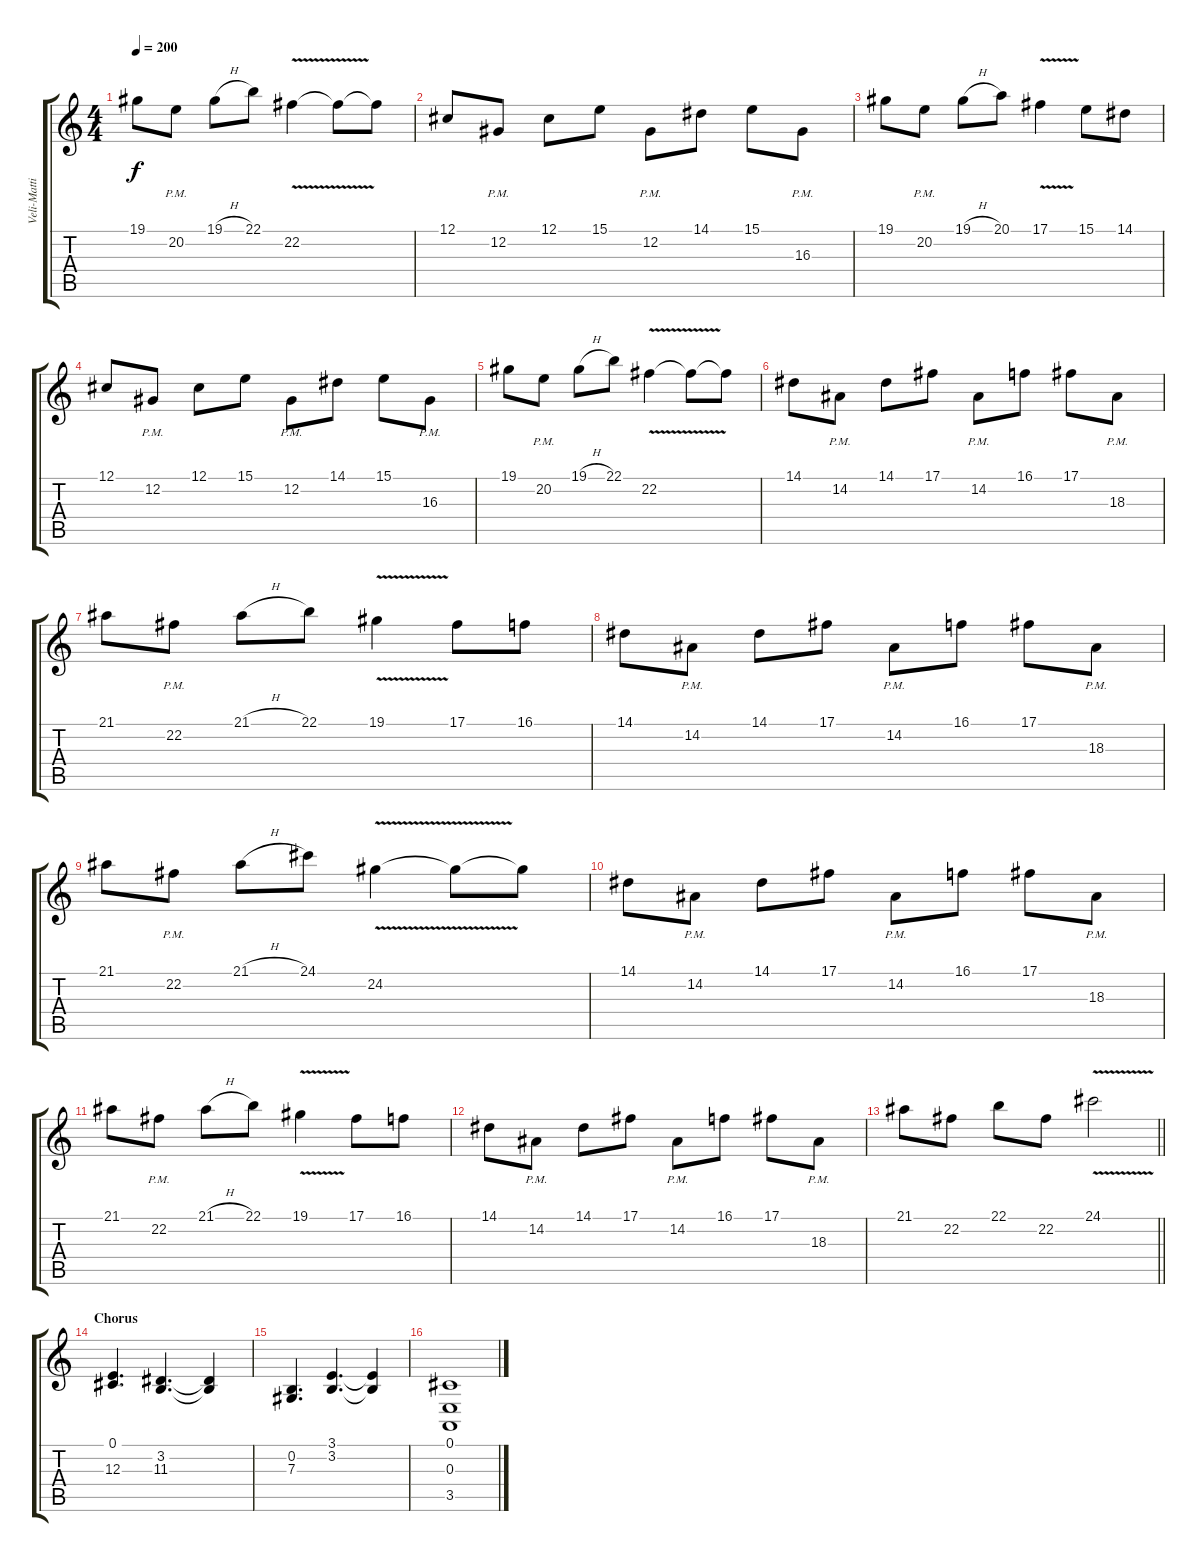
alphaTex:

\track ("Veli-Matti Kananen" "Veli-Matti") {instrument lead2sawtooth}
\staff {score tabs}
\tuning (Db4 Ab3 E3 B2 Gb2 Db2) {hide}
\ts (4 4)
\tempo 200
\clef g2
\ks c
19.1.8{dy f} 20.2{pm}.8 19.1{h}.8 22.1.8 22.2{v}.4 22.2{t}.8 22.2{t}.8 |
12.1.8 12.2{pm}.8 12.1.8 15.1.8 12.2{pm}.8 14.1.8 15.1.8 16.3{pm}.8 |
19.1.8 20.2{pm}.8 19.1{h}.8 20.1.8 17.1{v}.4 15.1.8 14.1.8 |
12.1.8 12.2{pm}.8 12.1.8 15.1.8 12.2{pm}.8 14.1.8 15.1.8 16.3{pm}.8 |
19.1.8 20.2{pm}.8 19.1{h}.8 22.1.8 22.2{v}.4 22.2{t}.8 22.2{t}.8 |
14.1.8 14.2{pm}.8 14.1.8 17.1.8 14.2{pm}.8 16.1.8 17.1.8 18.3{pm}.8 |
21.1.8 22.2{pm}.8 21.1{h}.8 22.1.8 19.1{v}.4 17.1.8 16.1.8 |
14.1.8 14.2{pm}.8 14.1.8 17.1.8 14.2{pm}.8 16.1.8 17.1.8 18.3{pm}.8 |
21.1.8 22.2{pm}.8 21.1{h}.8 24.1.8 24.2{v}.4 24.2{t}.8 24.2{t}.8 |
14.1.8 14.2{pm}.8 14.1.8 17.1.8 14.2{pm}.8 16.1.8 17.1.8 18.3{pm}.8 |
21.1.8 22.2{pm}.8 21.1{h}.8 22.1.8 19.1{v}.4 17.1.8 16.1.8 |
14.1.8 14.2{pm}.8 14.1.8 17.1.8 14.2{pm}.8 16.1.8 17.1.8 18.3{pm}.8 |
\barLineRight lightlight
21.1.8 22.2.8 22.1.8 22.2.8 24.1{v}.2 |
\section ("" "Chorus")
(0.1 12.3).4{d volume 13 instrument choiraahs} (3.2 11.3).4{d} (3.2{t} 11.3{t}).4 |
(0.2 7.3).4{d} (3.1 3.2).4{d} (3.1{t} 3.2{t}).4 |
(0.1 0.3 3.5).1
